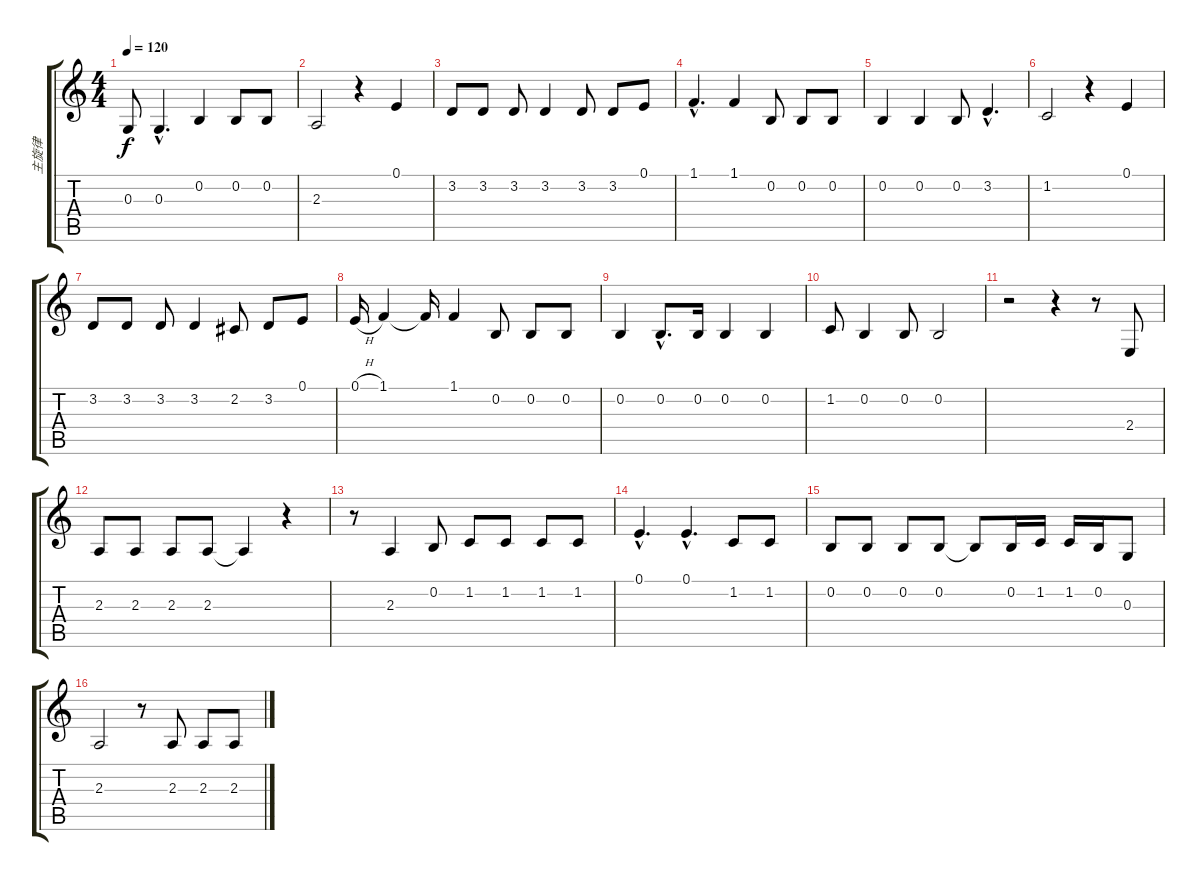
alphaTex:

\track ("主旋律" "主旋律") {instrument pad1newage}
\staff {score tabs}
\tuning (E4 B3 G3 D3 A2 E2) {hide}
\ts (4 4)
\tempo 120
\clef g2
\ks c
0.3.8{dy f} 0.3{hac}.4{d} 0.2.4 0.2.8 0.2.8 |
2.3.2 r.4 0.1.4 |
3.2.8 3.2.8 3.2.8 3.2.4 3.2.8 3.2.8 0.1.8 |
1.1{hac}.4{d} 1.1.4 0.2.8 0.2.8 0.2.8 |
0.2.4 0.2.4 0.2.8 3.2{hac}.4{d} |
1.2.2 r.4 0.1.4 |
3.2.8 3.2.8 3.2.8 3.2.4 2.2.8 3.2.8 0.1.8 |
0.1{h}.16 1.1.4 1.1{t}.16 1.1.4 0.2.8 0.2.8 0.2.8 |
0.2.4 0.2{hac}.8{d} 0.2.16 0.2.4 0.2.4 |
1.2.8 0.2.4 0.2.8 0.2.2 |
r.2 r.4 r.8 2.4.8 |
2.3.8 2.3.8 2.3.8 2.3.8 2.3{t}.4 r.4 |
r.8 2.3.4 0.2.8 1.2.8 1.2.8 1.2.8 1.2.8 |
0.1{hac}.4{d} 0.1{hac}.4{d} 1.2.8 1.2.8 |
0.2.8 0.2.8 0.2.8 0.2.8 0.2{t}.8 0.2.16 1.2.16 1.2.16 0.2.16 0.3.8 |
2.3.2 r.8 2.3.8 2.3.8 2.3.8
